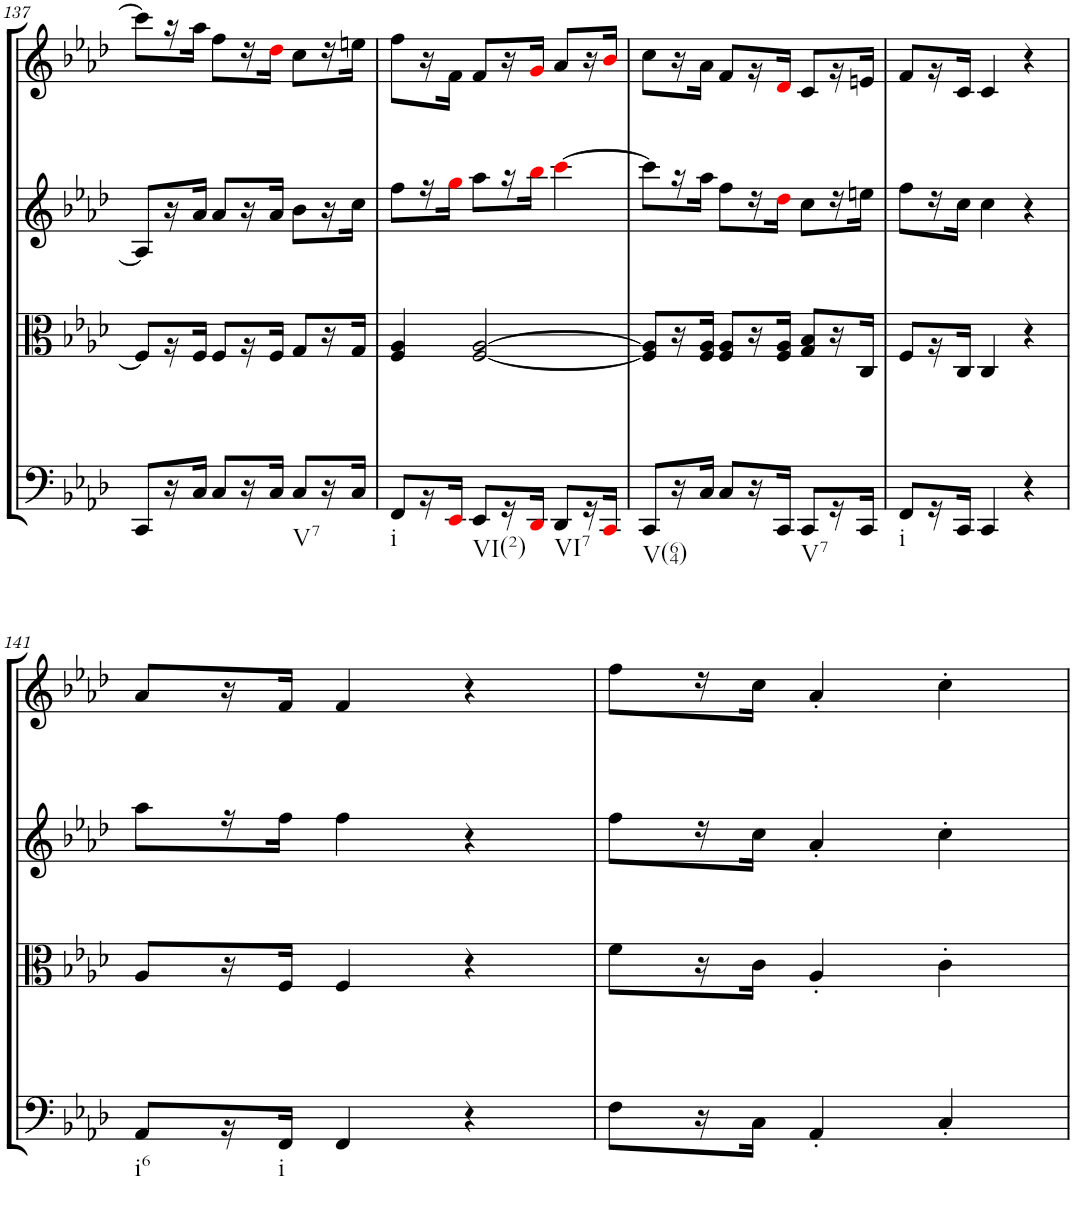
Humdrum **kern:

**kern	**kern	**kern	**kern
*part4	*part3	*part2	*part1
*staff4	*staff3	*staff2	*staff1
*I"Cello	*I"Viola	*I"2nd Violin	*I"1st Violin
*	*I'Vla	*I'Vln	*I'Vln
!!LO:PB:g=z
*clefF4	*clefC3	*clefG2	*clefG2
*k[b-e-a-d-]	*k[b-e-a-d-]	*k[b-e-a-d-]	*k[b-e-a-d-]
*M3/4	*M3/4	*M3/4	*M3/4
=137	=137	=137	=137
8CC/L	8F/L]	8A-/L]	8ccc\L]
16r	16r	16r	16r
16C/JJ	16F/JJ	16a-/JJ	16aa-\JJ
8C/L	8F/L	8a-/L	8ff\L
16r	16r	16r	16r
16C/JJ	16F/JJ	16a-/JJ	16dd-i\JJ
!LO:TX:b:t=V7	!	!	!
8C/L	8G/L	8b-\L	8cc\L
16r	16r	16r	16r
16C/JJ	16G/JJ	16cc\JJ	16een\JJ
=138	=138	=138	=138
!LO:TX:b:t=i	!	!	!
8FF/L	4F/ 4A-/	8ff\L	8ff\L
16r	.	16r	16r
16EE-i/JJ	.	16ggi\JJ	16f\JJ
!LO:TX:b:t=VI(2)	!	!	!
8EE-/L	[2F/ [2A-/	8aa-\L	8f/L
16r	.	16r	16r
16DD-i/JJ	.	16bb-i\JJ	16gi/JJ
!LO:TX:b:t=VI7	!	!	!
8DD-/L	.	[4ccci\	8a-/L
16r	.	.	16r
16CCi/JJ	.	.	16b-i/JJ
=139	=139	=139	=139
!LO:TX:b:t=V(64)	!	!	!
8CC/L	8F/] 8A-/]L	8ccc\L]	8cc\L
16r	16r	16r	16r
16C/JJ	16F/ 16A-/JJ	16aa-\JJ	16a-\JJ
8C/L	8F/ 8A-/L	8ff\L	8f/L
16r	16r	16r	16r
16CC/JJ	16F/ 16A-/JJ	16dd-i\JJ	16d-i/JJ
!LO:TX:b:t=V7	!	!	!
8CC/L	8G/ 8B-/L	8cc\L	8c/L
16r	16r	16r	16r
16CC/JJ	16C/JJ	16een\JJ	16en/JJ
=140	=140	=140	=140
!LO:TX:b:t=i	!	!	!
8FF/L	8F/L	8ff\L	8f/L
16r	16r	16r	16r
16CC/JJ	16C/JJ	16cc\JJ	16c/JJ
4CC/	4C/	4cc\	4c/
4r	4r	4r	4r
!!LO:LB:g=z
=141	=141	=141	=141
!LO:TX:b:t=i6	!	!	!
8AA-/L	8A-/L	8aa-\L	8a-/L
16r	16r	16r	16r
!LO:TX:b:t=i	!	!	!
16FF/JJ	16F/JJ	16ff\JJ	16f/JJ
4FF/	4F/	4ff\	4f/
4r	4r	4r	4r
=142	=142	=142	=142
8F\L	8f\L	8ff\L	8ff\L
16r	16r	16r	16r
16C\JJ	16c\JJ	16cc\JJ	16cc\JJ
4AA-'/	4A-'/	4a-'/	4a-'/
4C'/	4c'\	4cc'\	4cc'\
=	=	=	=
*-	*-	*-	*-
